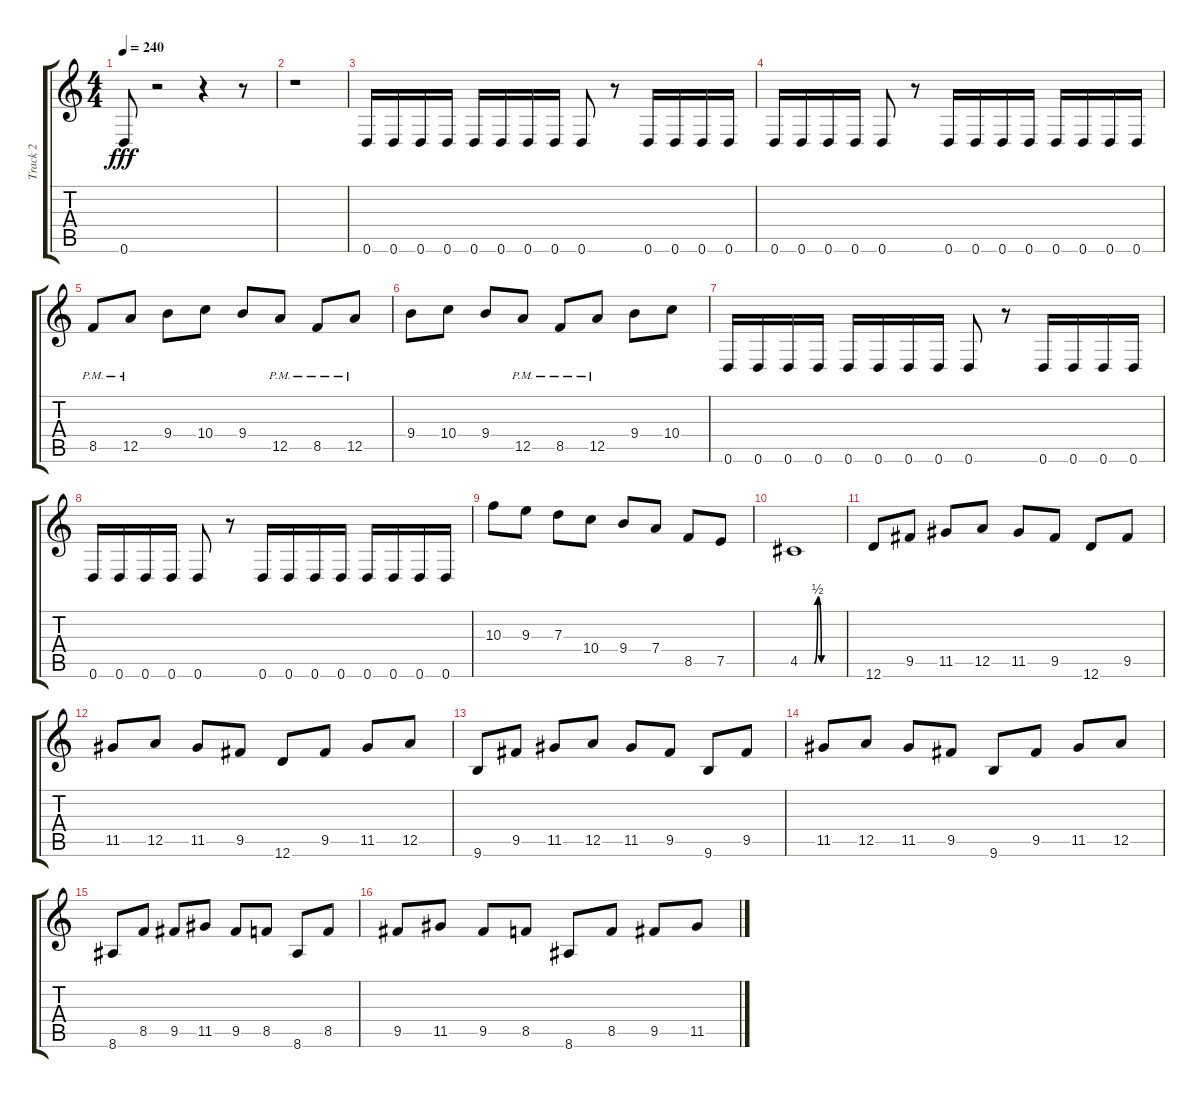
\track ("Track 2" "Track 2") {instrument distortionguitar}
\staff {score tabs}
\tuning (E4 B3 G3 D3 A2 D2) {hide}
\ts (4 4)
\tempo 240
\clef g2
\ks c
0.6.8{dy fff} r.2 r.4 r.8 |
r.1 |
0.6.16 0.6.16 0.6.16 0.6.16 0.6.16 0.6.16 0.6.16 0.6.16 0.6.8 r.8 0.6.16 0.6.16 0.6.16 0.6.16 |
0.6.16 0.6.16 0.6.16 0.6.16 0.6.8 r.8 0.6.16 0.6.16 0.6.16 0.6.16 0.6.16 0.6.16 0.6.16 0.6.16 |
8.5{pm}.8 12.5{pm}.8 9.4.8 10.4.8 9.4.8 12.5{pm}.8 8.5{pm}.8 12.5{pm}.8 |
9.4.8 10.4.8 9.4.8 12.5{pm}.8 8.5{pm}.8 12.5{pm}.8 9.4.8 10.4.8 |
0.6.16 0.6.16 0.6.16 0.6.16 0.6.16 0.6.16 0.6.16 0.6.16 0.6.8 r.8 0.6.16 0.6.16 0.6.16 0.6.16 |
0.6.16 0.6.16 0.6.16 0.6.16 0.6.8 r.8 0.6.16 0.6.16 0.6.16 0.6.16 0.6.16 0.6.16 0.6.16 0.6.16 |
10.3.8 9.3.8 7.3.8 10.4.8 9.4.8 7.4.8 8.5.8 7.5.8 |
4.5{be (custom 0 0 20 0 25 2 30 0 60 0)}.1 |
12.6.8 9.5.8 11.5.8 12.5.8 11.5.8 9.5.8 12.6.8 9.5.8 |
11.5.8 12.5.8 11.5.8 9.5.8 12.6.8 9.5.8 11.5.8 12.5.8 |
9.6.8 9.5.8 11.5.8 12.5.8 11.5.8 9.5.8 9.6.8 9.5.8 |
11.5.8 12.5.8 11.5.8 9.5.8 9.6.8 9.5.8 11.5.8 12.5.8 |
8.6.8 8.5.8 9.5.8 11.5.8 9.5.8 8.5.8 8.6.8 8.5.8 |
9.5.8 11.5.8 9.5.8 8.5.8 8.6.8 8.5.8 9.5.8 11.5.8
